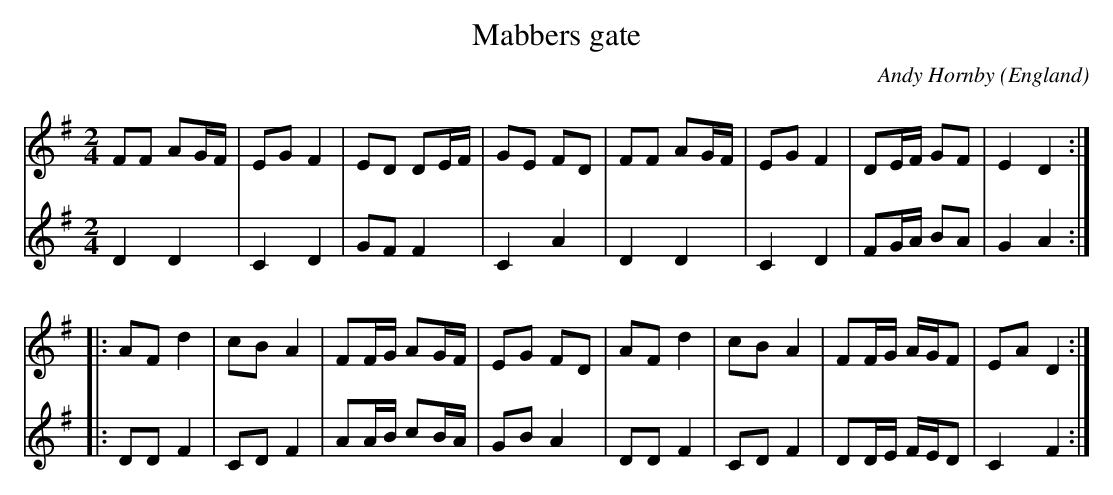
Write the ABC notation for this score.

X:1
T:Mabbers gate
C:Andy Hornby
L:1/16
M:2/4
O:England
K:G major
V:1
F2F2 A2GF | E2G2 F4  | \
E2D2 D2EF | G2E2 F2D2| \
F2F2 A2GF | E2G2 F4  | \
D2EF G2F2 | E4D4 ::
A2F2 d4   | c2B2 A4  |\
F2FG A2GF | E2G2 F2D2|\
A2F2 d4   | c2B2 A4  |\
F2FG AGF2 | E2A2 D4 :|
V:2
D4D4|C4D4|G2F2 F4|C4A4|D4D4|C4D4|F2GA B2A2|G4A4::
D2D2 F4|C2D2 F4|A2AB c2BA|G2B2 A4|D2D2 F4|C2D2 F4|D2DE FED2|C4F4:|
